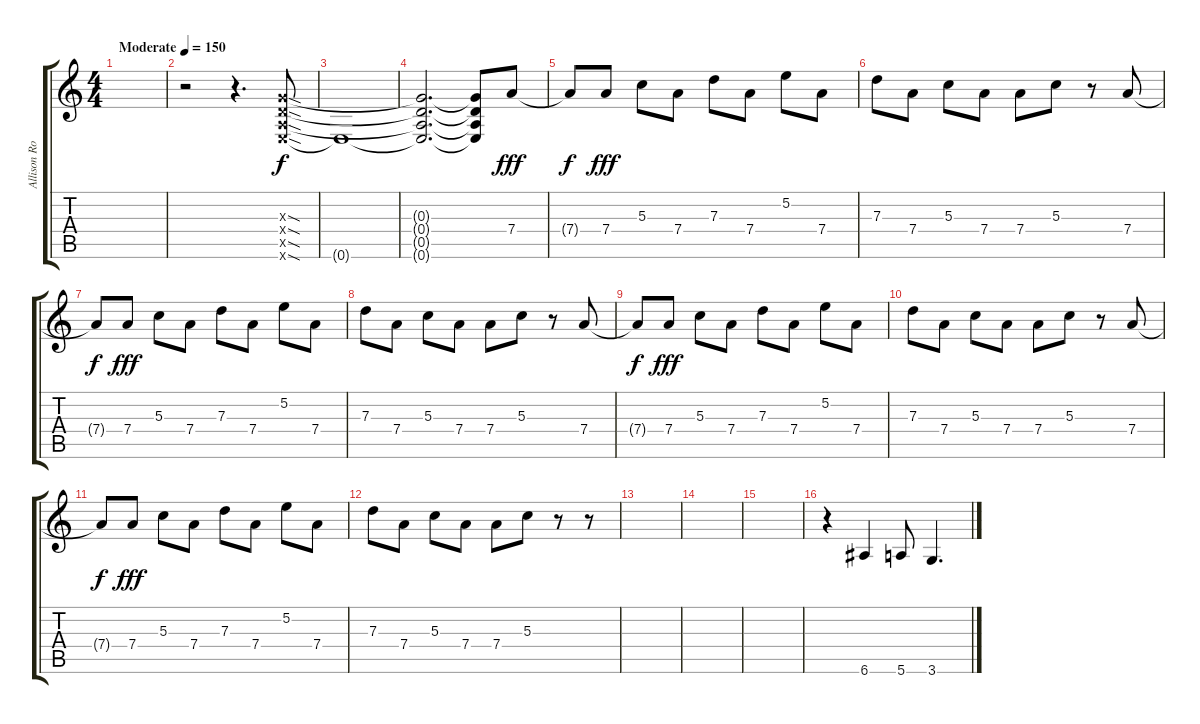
\track ("Allison Robertson (Lead)" "Allison Ro") {instrument distortionguitar}
\staff {score tabs}
\tuning (E4 B3 G3 D3 A2 E2) {hide}
\ts (4 4)
\tempo (150 "Moderate")
\clef g2
\ks c
|
r.2 r.4{d} (0.3{sod x} 0.4{sod x} 0.5{sod x} 0.6{sod x}).8 |
0.6{t}.1{dy f} |
(0.3{t} 0.4{t} 0.5{t} 0.6{t}).2{d} (0.3{t} 0.4{t} 0.5{t} 0.6{t}).8 7.4.8{dy fff} |
7.4{t}.8{dy f} 7.4.8{dy fff} 5.3.8 7.4.8 7.3.8 7.4.8 5.2.8 7.4.8 |
7.3.8 7.4.8 5.3.8 7.4.8 7.4.8 5.3.8 r.8 7.4.8 |
7.4{t}.8{dy f} 7.4.8{dy fff} 5.3.8 7.4.8 7.3.8 7.4.8 5.2.8 7.4.8 |
7.3.8 7.4.8 5.3.8 7.4.8 7.4.8 5.3.8 r.8 7.4.8 |
7.4{t}.8{dy f} 7.4.8{dy fff} 5.3.8 7.4.8 7.3.8 7.4.8 5.2.8 7.4.8 |
7.3.8 7.4.8 5.3.8 7.4.8 7.4.8 5.3.8 r.8 7.4.8 |
7.4{t}.8{dy f} 7.4.8{dy fff} 5.3.8 7.4.8 7.3.8 7.4.8 5.2.8 7.4.8 |
7.3.8 7.4.8 5.3.8 7.4.8 7.4.8 5.3.8 r.8 r.8 |
|
|
|
r.4 6.6.4 5.6.8 3.6.4{d}
